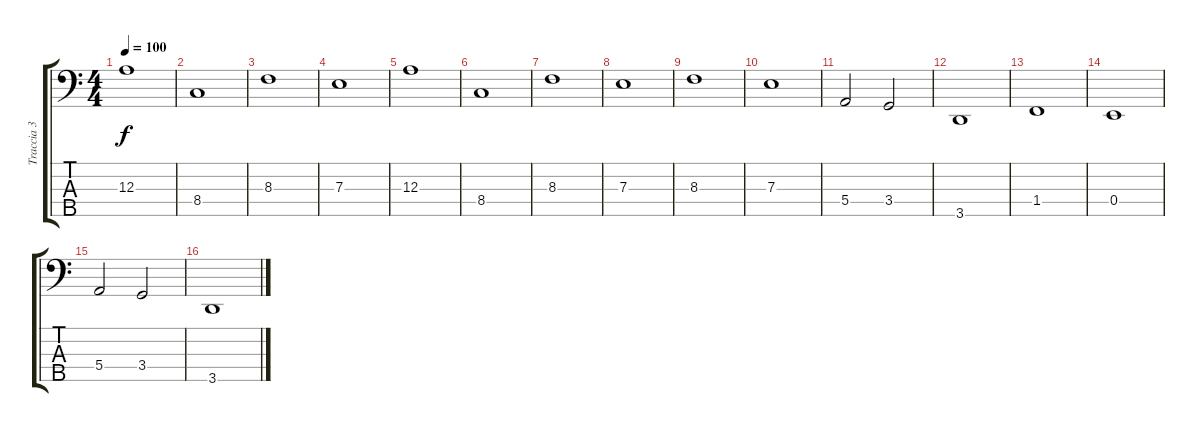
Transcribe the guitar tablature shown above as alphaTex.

\track ("Traccia 3" "Traccia 3") {instrument electricbassfinger}
\staff {score tabs}
\tuning (G2 D2 A1 E1 B0) {hide}
\ts (4 4)
\tempo 100
\clef f4
\ks c
12.3.1{dy f} |
8.4.1 |
8.3.1 |
7.3.1 |
12.3.1 |
8.4.1 |
8.3.1 |
7.3.1 |
8.3.1 |
7.3.1 |
5.4.2 3.4.2 |
3.5.1 |
1.4.1 |
0.4.1 |
5.4.2 3.4.2 |
3.5.1
